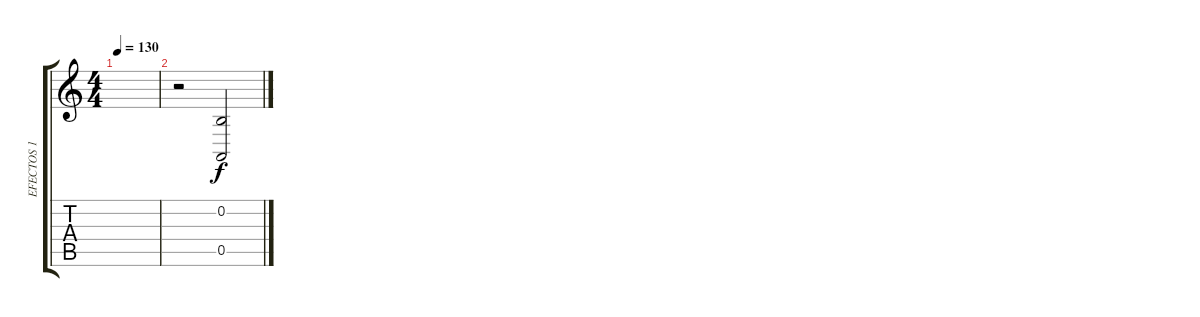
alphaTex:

\track ("EFECTOS 1" "EFECTOS 1") {instrument gunshot}
\staff {score tabs}
\tuning (E4 B3 G3 D3 A2 E2) {hide}
\ts (4 4)
\tempo 130
\clef g2
\ks c
|
r.2 (0.2 0.5).2
